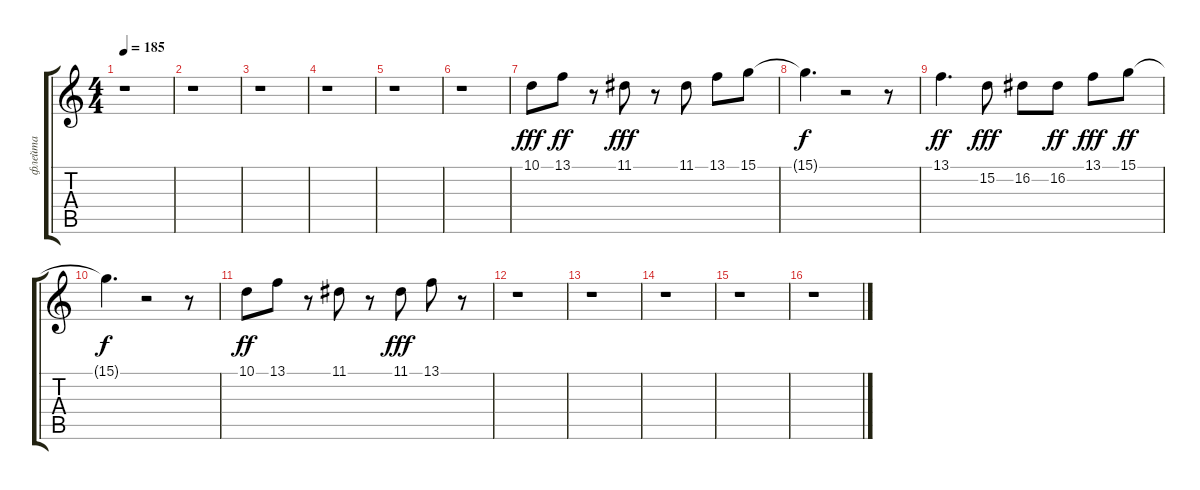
\track ("флейта" "флейта") {instrument breathnoise}
\staff {score tabs}
\tuning (E4 B3 G3 D3 A2 E2) {hide}
\ts (4 4)
\tempo 185
\clef g2
\ks c
r.1{dy fff} |
r.1 |
r.1 |
r.1 |
r.1 |
r.1 |
10.1.8 13.1.8{dy ff} r.8 11.1.8{dy fff} r.8 11.1.8 13.1.8 15.1.8 |
15.1{t}.4{d dy f} r.2 r.8 |
13.1.4{d dy ff} 15.2.8{dy fff} 16.2.8 16.2.8{dy ff} 13.1.8{dy fff} 15.1.8{dy ff} |
15.1{t}.4{d dy f} r.2 r.8 |
10.1.8{dy ff} 13.1.8 r.8 11.1.8 r.8 11.1.8{dy fff} 13.1.8 r.8 |
r.1 |
r.1 |
r.1 |
r.1 |
r.1
